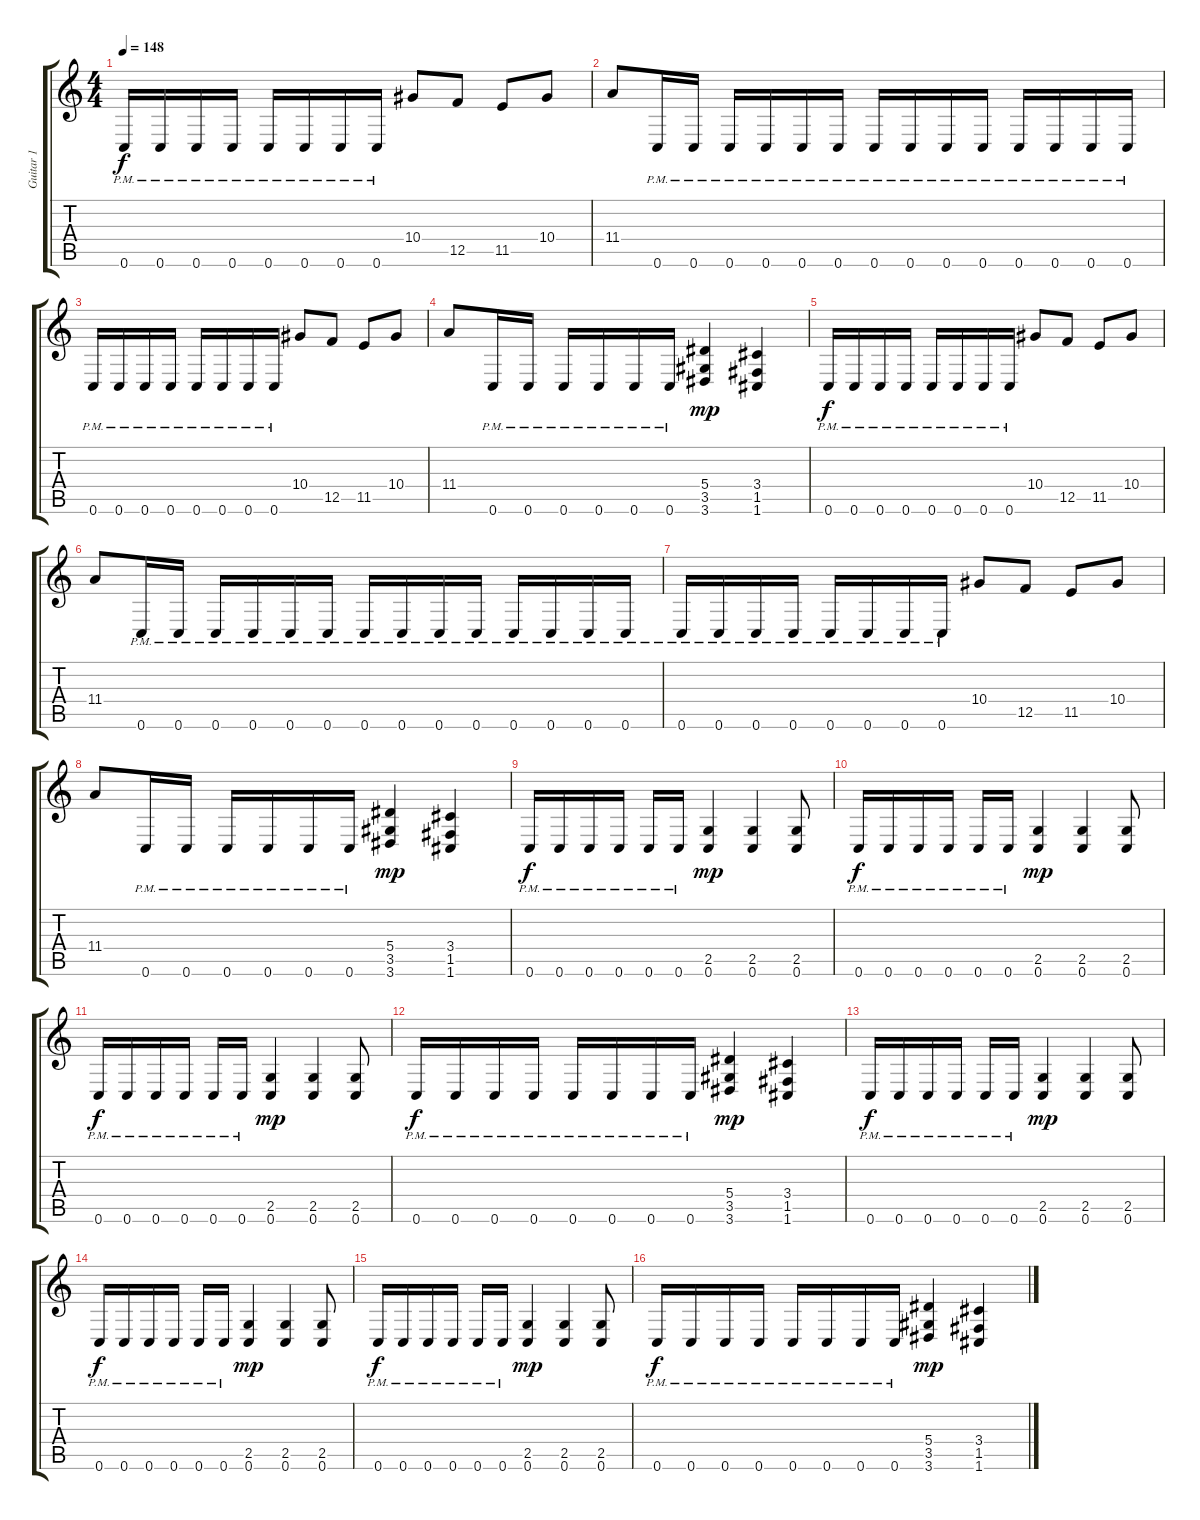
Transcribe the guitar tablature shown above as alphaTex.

\track ("Guitar 1" "Guitar 1") {instrument distortionguitar}
\staff {score tabs}
\tuning (C4 G3 Eb3 Bb2 F2 C2) {hide}
\ts (4 4)
\tempo 148
\clef g2
\ks c
0.6{pm}.16{dy f} 0.6{pm}.16 0.6{pm}.16 0.6{pm}.16 0.6{pm}.16 0.6{pm}.16 0.6{pm}.16 0.6{pm}.16 10.4.8 12.5.8 11.5.8 10.4.8 |
11.4.8 0.6{pm}.16 0.6{pm}.16 0.6{pm}.16 0.6{pm}.16 0.6{pm}.16 0.6{pm}.16 0.6{pm}.16 0.6{pm}.16 0.6{pm}.16 0.6{pm}.16 0.6{pm}.16 0.6{pm}.16 0.6{pm}.16 0.6{pm}.16 |
0.6{pm}.16 0.6{pm}.16 0.6{pm}.16 0.6{pm}.16 0.6{pm}.16 0.6{pm}.16 0.6{pm}.16 0.6{pm}.16 10.4.8 12.5.8 11.5.8 10.4.8 |
11.4.8 0.6{pm}.16 0.6{pm}.16 0.6{pm}.16 0.6{pm}.16 0.6{pm}.16 0.6{pm}.16 (5.4 3.5 3.6).4{dy mp} (3.4 1.5 1.6).4 |
0.6{pm}.16{dy f} 0.6{pm}.16 0.6{pm}.16 0.6{pm}.16 0.6{pm}.16 0.6{pm}.16 0.6{pm}.16 0.6{pm}.16 10.4.8 12.5.8 11.5.8 10.4.8 |
11.4.8 0.6{pm}.16 0.6{pm}.16 0.6{pm}.16 0.6{pm}.16 0.6{pm}.16 0.6{pm}.16 0.6{pm}.16 0.6{pm}.16 0.6{pm}.16 0.6{pm}.16 0.6{pm}.16 0.6{pm}.16 0.6{pm}.16 0.6{pm}.16 |
0.6{pm}.16 0.6{pm}.16 0.6{pm}.16 0.6{pm}.16 0.6{pm}.16 0.6{pm}.16 0.6{pm}.16 0.6{pm}.16 10.4.8 12.5.8 11.5.8 10.4.8 |
11.4.8 0.6{pm}.16 0.6{pm}.16 0.6{pm}.16 0.6{pm}.16 0.6{pm}.16 0.6{pm}.16 (5.4 3.5 3.6).4{dy mp} (3.4 1.5 1.6).4 |
0.6{pm}.16{dy f} 0.6{pm}.16 0.6{pm}.16 0.6{pm}.16 0.6{pm}.16 0.6{pm}.16 (2.5 0.6).4{dy mp} (2.5 0.6).4 (2.5 0.6).8 |
0.6{pm}.16{dy f} 0.6{pm}.16 0.6{pm}.16 0.6{pm}.16 0.6{pm}.16 0.6{pm}.16 (2.5 0.6).4{dy mp} (2.5 0.6).4 (2.5 0.6).8 |
0.6{pm}.16{dy f} 0.6{pm}.16 0.6{pm}.16 0.6{pm}.16 0.6{pm}.16 0.6{pm}.16 (2.5 0.6).4{dy mp} (2.5 0.6).4 (2.5 0.6).8 |
0.6{pm}.16{dy f} 0.6{pm}.16 0.6{pm}.16 0.6{pm}.16 0.6{pm}.16 0.6{pm}.16 0.6{pm}.16 0.6{pm}.16 (5.4 3.5 3.6).4{dy mp} (3.4 1.5 1.6).4 |
0.6{pm}.16{dy f} 0.6{pm}.16 0.6{pm}.16 0.6{pm}.16 0.6{pm}.16 0.6{pm}.16 (2.5 0.6).4{dy mp} (2.5 0.6).4 (2.5 0.6).8 |
0.6{pm}.16{dy f} 0.6{pm}.16 0.6{pm}.16 0.6{pm}.16 0.6{pm}.16 0.6{pm}.16 (2.5 0.6).4{dy mp} (2.5 0.6).4 (2.5 0.6).8 |
0.6{pm}.16{dy f} 0.6{pm}.16 0.6{pm}.16 0.6{pm}.16 0.6{pm}.16 0.6{pm}.16 (2.5 0.6).4{dy mp} (2.5 0.6).4 (2.5 0.6).8 |
0.6{pm}.16{dy f} 0.6{pm}.16 0.6{pm}.16 0.6{pm}.16 0.6{pm}.16 0.6{pm}.16 0.6{pm}.16 0.6{pm}.16 (5.4 3.5 3.6).4{dy mp} (3.4 1.5 1.6).4
